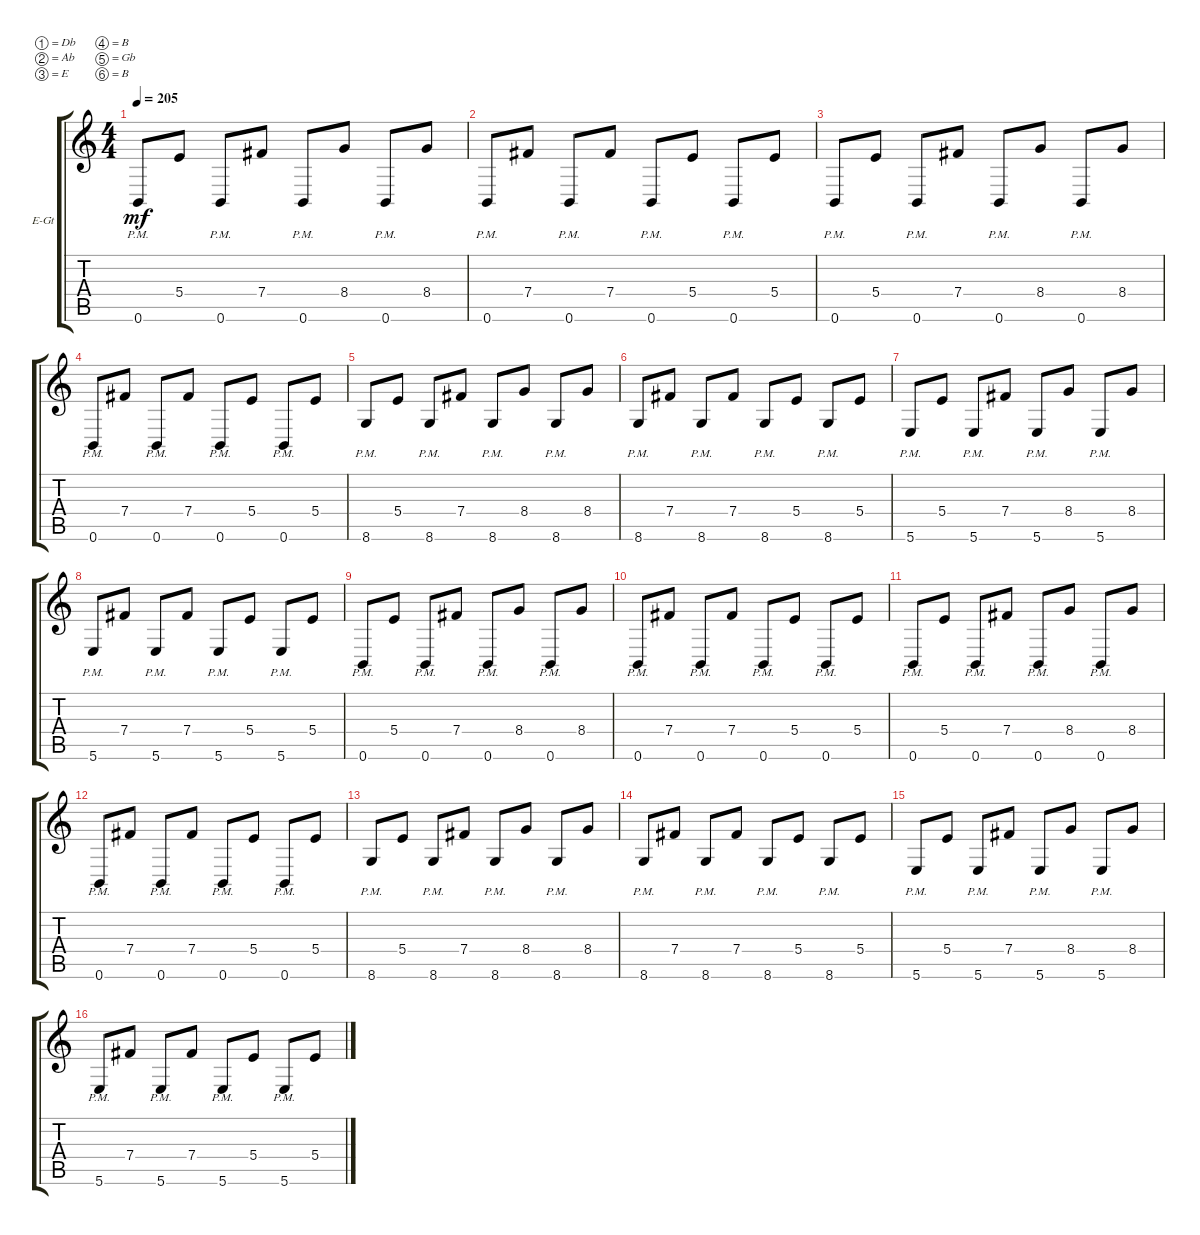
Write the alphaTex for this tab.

\defaultSystemsLayout 4
\bracketExtendMode groupsimilarinstruments
\firstSystemTrackNameOrientation horizontal
\otherSystemsTrackNameOrientation horizontal
\track ("Electric Guitar" "E-Gt") {instrument overdrivenguitar}
\staff {score tabs}
\tuning (Db4 Ab3 E3 B2 Gb2 B1)
\ts (4 4)
\tempo 205
\clef g2
\scale
0.333333
\ks c
0.6{pm}.8{dy mf} 5.4.8 0.6{pm}.8 7.4.8 0.6{pm}.8 8.4.8 0.6{pm}.8 8.4.8 |
\scale
0.333333 0.6{pm}.8 7.4.8 0.6{pm}.8 7.4.8 0.6{pm}.8 5.4.8 0.6{pm}.8 5.4.8 |
\scale
0.333333 0.6{pm}.8 5.4.8 0.6{pm}.8 7.4.8 0.6{pm}.8 8.4.8 0.6{pm}.8 8.4.8 |
\scale
0.333333 0.6{pm}.8 7.4.8 0.6{pm}.8 7.4.8 0.6{pm}.8 5.4.8 0.6{pm}.8 5.4.8 |
\scale
0.333333 8.6{pm}.8 5.4.8 8.6{pm}.8 7.4.8 8.6{pm}.8 8.4.8 8.6{pm}.8 8.4.8 |
\scale
0.333333 8.6{pm}.8 7.4.8 8.6{pm}.8 7.4.8 8.6{pm}.8 5.4.8 8.6{pm}.8 5.4.8 |
\scale
0.333333 5.6{pm}.8 5.4.8 5.6{pm}.8 7.4.8 5.6{pm}.8 8.4.8 5.6{pm}.8 8.4.8 |
\scale
0.333333 5.6{pm}.8 7.4.8 5.6{pm}.8 7.4.8 5.6{pm}.8 5.4.8 5.6{pm}.8 5.4.8 |
\scale
0.333333 0.6{pm}.8 5.4.8 0.6{pm}.8 7.4.8 0.6{pm}.8 8.4.8 0.6{pm}.8 8.4.8 |
\scale
0.333333 0.6{pm}.8 7.4.8 0.6{pm}.8 7.4.8 0.6{pm}.8 5.4.8 0.6{pm}.8 5.4.8 |
\scale
0.333333 0.6{pm}.8 5.4.8 0.6{pm}.8 7.4.8 0.6{pm}.8 8.4.8 0.6{pm}.8 8.4.8 |
\scale
0.333333 0.6{pm}.8 7.4.8 0.6{pm}.8 7.4.8 0.6{pm}.8 5.4.8 0.6{pm}.8 5.4.8 |
\scale
0.333333 8.6{pm}.8 5.4.8 8.6{pm}.8 7.4.8 8.6{pm}.8 8.4.8 8.6{pm}.8 8.4.8 |
\scale
0.333333 8.6{pm}.8 7.4.8 8.6{pm}.8 7.4.8 8.6{pm}.8 5.4.8 8.6{pm}.8 5.4.8 |
\scale
0.333333 5.6{pm}.8 5.4.8 5.6{pm}.8 7.4.8 5.6{pm}.8 8.4.8 5.6{pm}.8 8.4.8 |
\scale
0.333333 5.6{pm}.8 7.4.8 5.6{pm}.8 7.4.8 5.6{pm}.8 5.4.8 5.6{pm}.8 5.4.8
